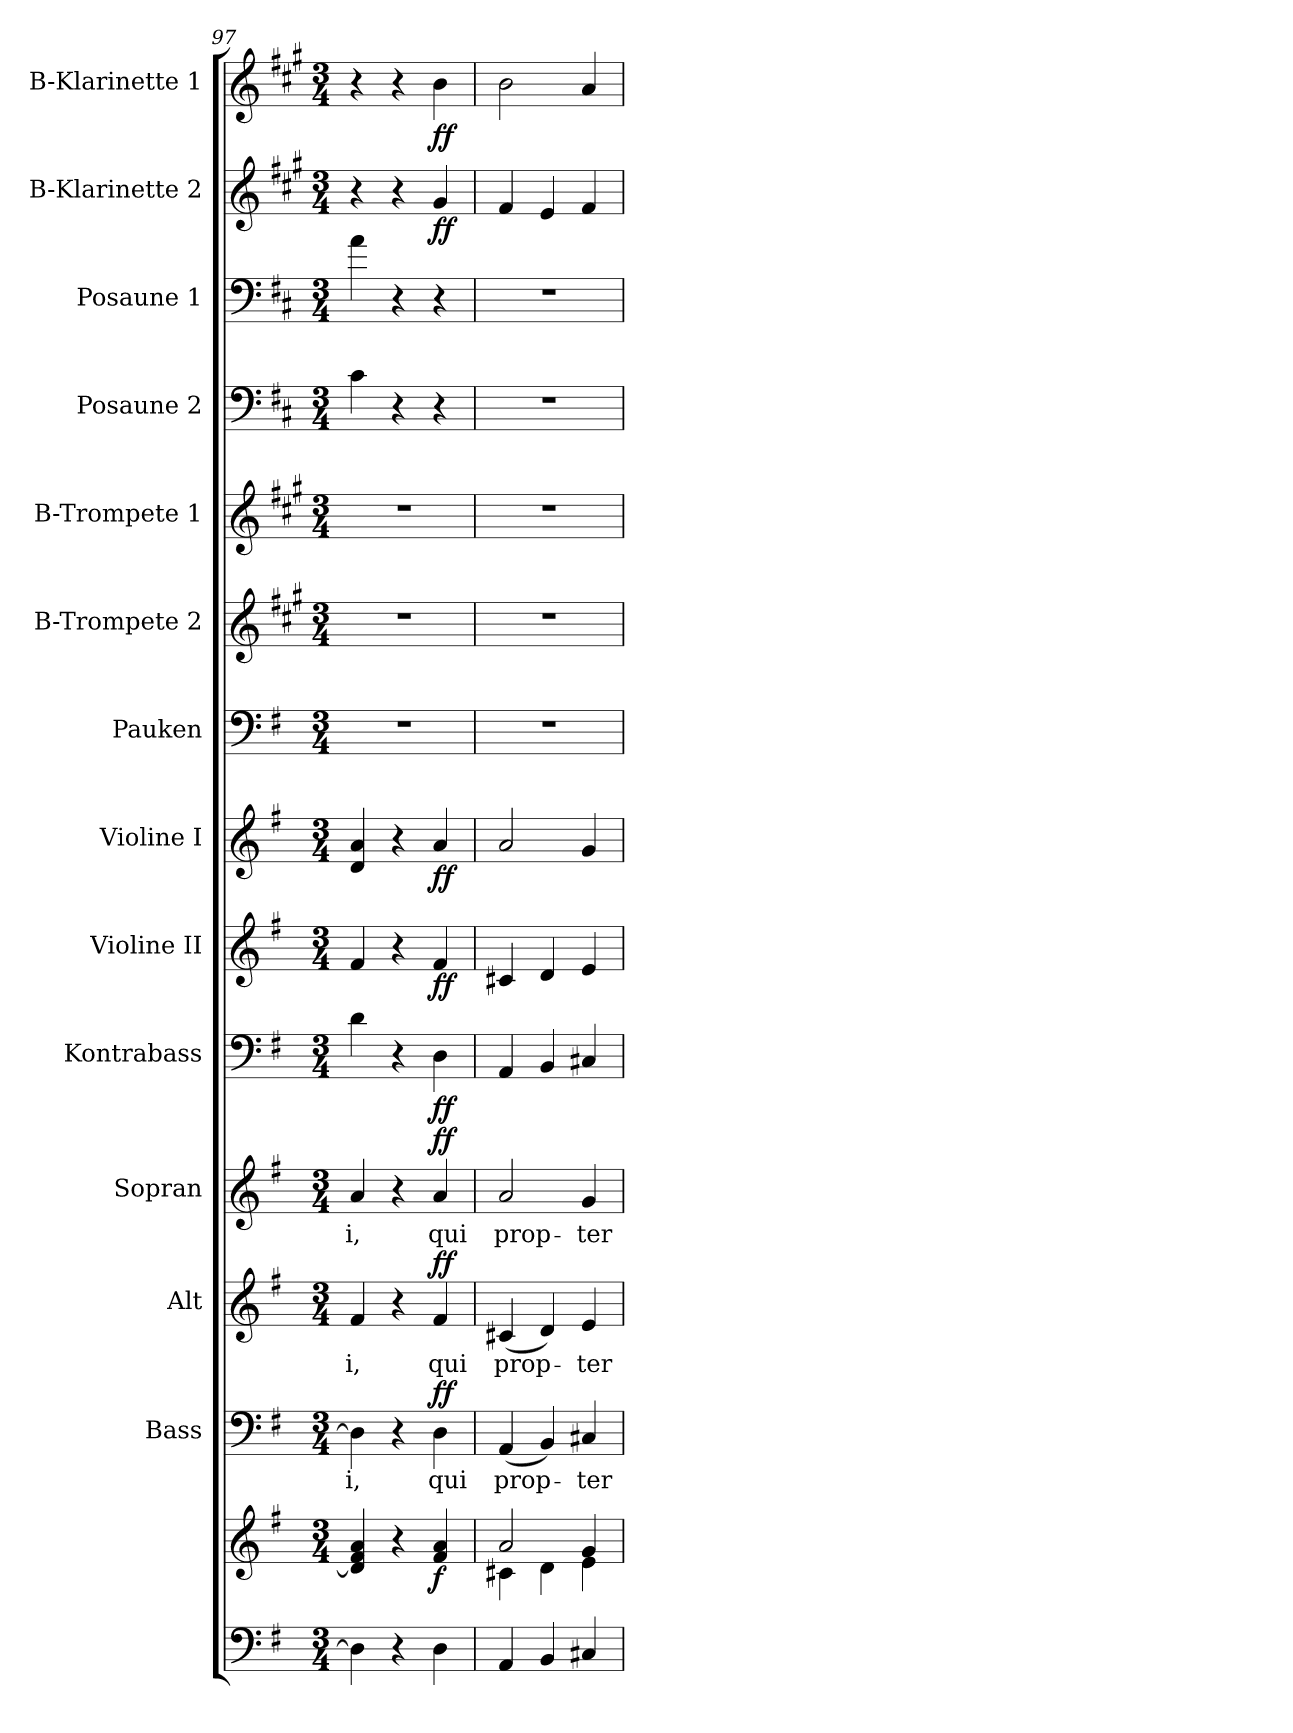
**kern	**kern	**dynam	**kern	**text	**dynam	**kern	**text	**dynam	**kern	**text	**dynam	**kern	**dynam	**kern	**dynam	**kern	**dynam	**kern	**kern	**kern	**kern	**kern	**kern	**dynam	**kern	**dynam
*part14	*part14	*part14	*part13	*part13	*part13	*part12	*part12	*part12	*part11	*part11	*part11	*part10	*part10	*part9	*part9	*part8	*part8	*part7	*part6	*part5	*part4	*part3	*part2	*part2	*part1	*part1
*staff15	*staff14	*staff14/15	*staff13	*staff13	*staff13	*staff12	*staff12	*staff12	*staff11	*staff11	*staff11	*staff10	*staff10	*staff9	*staff9	*staff8	*staff8	*staff7	*staff6	*staff5	*staff4	*staff3	*staff2	*staff2	*staff1	*staff1
*	*	*	*I"Bass	*	*	*I"Alt	*	*	*I"Sopran	*	*	*I"Kontrabass	*	*I"Violine II	*	*I"Violine I	*	*I"Pauken	*I"B-Trompete 2	*I"B-Trompete 1	*I"Posaune 2	*I"Posaune 1	*I"B-Klarinette 2	*	*I"B-Klarinette 1	*
*	*	*	*I'B.	*	*	*I'A.	*	*	*I'S.	*	*	*I'Kb.	*	*I'Vl. II	*	*I'Vl. I	*	*I'Pk.	*I'B Trp. 2	*I'B Trp. 1	*I'Pos. 2	*I'Pos. 1	*I'B Kl. 2	*	*I'B Kl. 1	*
!!LO:PB:g=z
*clefF4	*clefG2	*	*clefF4	*	*	*clefG2	*	*	*clefG2	*	*	*clefF4	*	*clefG2	*	*clefG2	*	*clefF4	*clefG2	*clefG2	*clefF4	*clefF4	*clefG2	*	*clefG2	*
*	*	*	*	*	*	*	*	*	*	*	*	*ITrd7c12	*	*	*	*	*	*	*ITrd1c2	*ITrd1c2	*ITrd4c7	*ITrd4c7	*ITrd1c2	*	*ITrd1c2	*
*k[f#]	*k[f#]	*	*k[f#]	*	*	*k[f#]	*	*	*k[f#]	*	*	*k[f#]	*	*k[f#]	*	*k[f#]	*	*k[f#]	*k[f#]	*k[f#]	*k[f#]	*k[f#]	*k[f#]	*	*k[f#]	*
*G:	*G:	*	*G:	*	*	*G:	*	*	*G:	*	*	*G:	*	*G:	*	*G:	*	*G:	*G:	*G:	*G:	*G:	*G:	*	*G:	*
*M3/4	*M3/4	*	*M3/4	*	*	*M3/4	*	*	*M3/4	*	*	*M3/4	*	*M3/4	*	*M3/4	*	*M3/4	*M3/4	*M3/4	*M3/4	*M3/4	*M3/4	*	*M3/4	*
=97	=97	=97	=97	=97	=97	=97	=97	=97	=97	=97	=97	=97	=97	=97	=97	=97	=97	=97	=97	=97	=97	=97	=97	=97	=97	=97
!	!	!	!	!LO:LY:b	!	!	!LO:LY:b	!	!	!LO:LY:b	!	!	!	!	!	!	!	!	!	!	!	!	!	!	!	!
4D\]	4d/] 4f#/ 4a/	.	4D\]	-i,	.	4f#/	-i,	.	4a/	-i,	.	4D\	.	4f#/	.	4d/ 4a/	.	2.r	2.r	2.r	4F#\	4d\	4r	.	4r	.
4r	4r	.	4r	.	.	4r	.	.	4r	.	.	4r	.	4r	.	4r	.	.	.	.	4r	4r	4r	.	4r	.
!	!	!LO:DY:b	!	!LO:LY:b	!LO:DY:a	!	!LO:LY:b	!LO:DY:a	!	!LO:LY:b	!LO:DY:a	!	!LO:DY:b	!	!LO:DY:b	!	!LO:DY:b	!	!	!	!	!	!	!LO:DY:b	!	!LO:DY:b
4D\	4f#/ 4a/	f	4D\	qui	ff	4f#/	qui	ff	4a/	qui	ff	4DD\	ff	4f#/	ff	4a/	ff	.	.	.	4r	4r	4f#/	ff	4a\	ff
=98	=98	=98	=98	=98	=98	=98	=98	=98	=98	=98	=98	=98	=98	=98	=98	=98	=98	=98	=98	=98	=98	=98	=98	=98	=98	=98
*	*^	*	*	*	*	*	*	*	*	*	*	*	*	*	*	*	*	*	*	*	*	*	*	*	*	*
!	!	!	!	!	!LO:LY:b	!	!	!LO:LY:b	!	!	!LO:LY:b	!	!	!	!	!	!	!	!	!	!	!	!	!	!	!	!
4AA/	2a/	4c#X\	.	(<4AA/	prop-	.	(<4c#X/	prop-	.	2a/	prop-	.	4AAA/	.	4c#X/	.	2a/	.	2.r	2.r	2.r	2.r	2.r	4e/	.	2a\	.
4BB/	.	4d\	.	4BB/)	.	.	4d/)	.	.	.	.	.	4BBB/	.	4d/	.	.	.	.	.	.	.	.	4d/	.	.	.
!	!	!	!	!	!LO:LY:b	!	!	!LO:LY:b	!	!	!LO:LY:b	!	!	!	!	!	!	!	!	!	!	!	!	!	!	!	!
4C#X/	4g/	4e\	.	4C#X/	-ter	.	4e/	-ter	.	4g/	-ter	.	4CC#X/	.	4e/	.	4g/	.	.	.	.	.	.	4e/	.	4g/	.
*	*v	*v	*	*	*	*	*	*	*	*	*	*	*	*	*	*	*	*	*	*	*	*	*	*	*	*	*
=	=	=	=	=	=	=	=	=	=	=	=	=	=	=	=	=	=	=	=	=	=	=	=	=	=	=
*-	*-	*-	*-	*-	*-	*-	*-	*-	*-	*-	*-	*-	*-	*-	*-	*-	*-	*-	*-	*-	*-	*-	*-	*-	*-	*-
